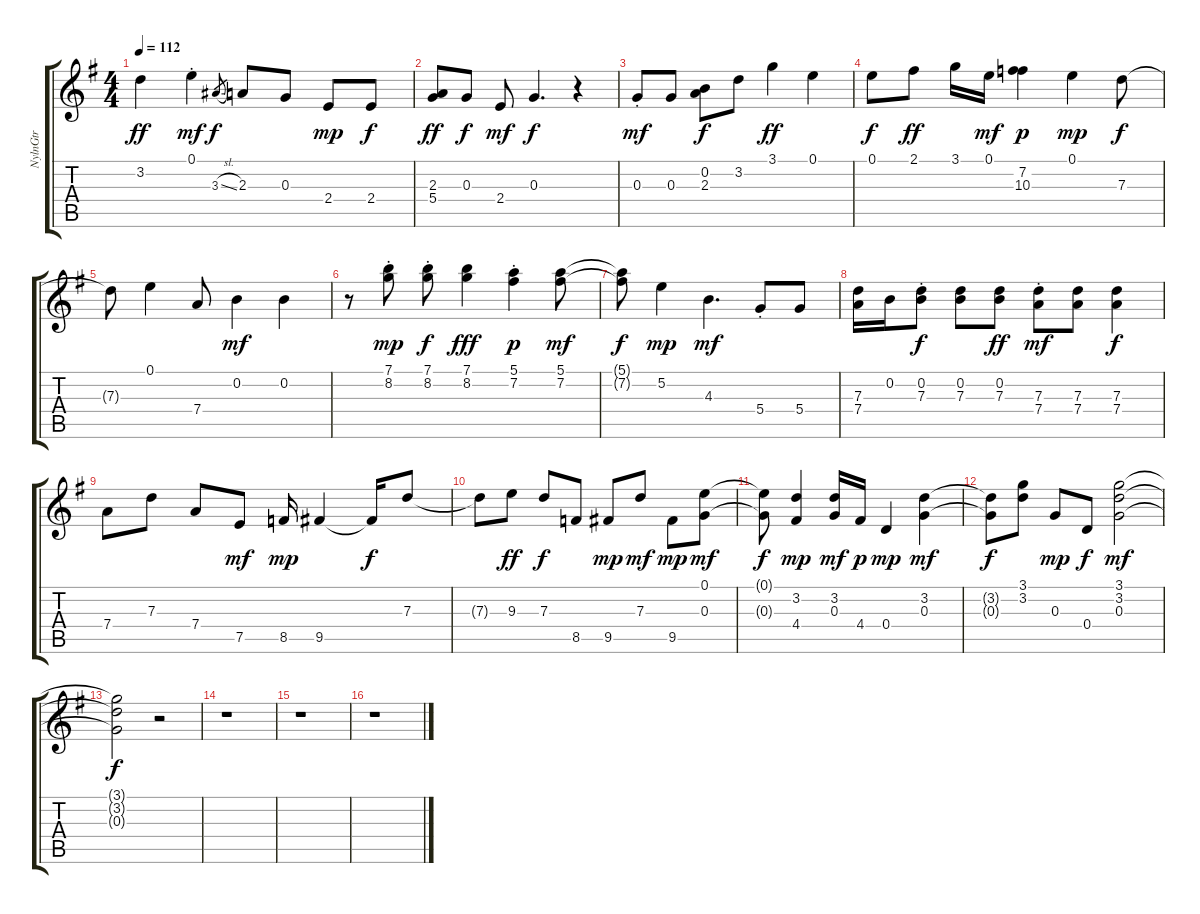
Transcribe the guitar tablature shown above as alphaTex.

\track ("NylnGtr" "NylnGtr") {instrument acousticguitarnylon}
\staff {score tabs}
\tuning (E4 B3 G3 D3 A2 E2) {hide}
\ts (4 4)
\tempo 112
\clef g2
\ks g
3.2.4{dy ff} 0.1{st}.4{dy mf} 3.3{sl}.8{gr dy f} 2.3.8 0.3.8 2.4.8{dy mp} 2.4.8{dy f} |
(2.3 5.4).8{dy ff} 0.3.8{dy f} 2.4.8{dy mf} 0.3.4{d dy f} r.4 |
0.3{st}.8{dy mf} 0.3.8 (0.2 2.3).8{dy f} 3.2.8 3.1.4{dy ff} 0.1.4 |
0.1.8{dy f} 2.1.8{dy ff} 3.1.16 0.1.16{dy mf} (7.2 10.3).4{dy p} 0.1.4{dy mp} 7.3.8{dy f} |
7.3{t}.8 0.1.4 7.4.8 0.2.4{dy mf} 0.2.4 |
r.8 (7.1{st} 8.2{st}).8{dy mp} (7.1{st} 8.2{st}).8{dy f} (7.1 8.2).4{dy fff} (5.1{st} 7.2{st}).4{dy p} (5.1 7.2).8{dy mf} |
(5.1{t} 7.2{t}).8{dy f} 5.2.4{dy mp} 4.3.4{d dy mf} 5.4{st}.8 5.4.8 |
(7.3 7.4).16 0.2.16 (0.2{st} 7.3{st}).8{dy f} (0.2 7.3).8 (0.2 7.3).8{dy ff} (7.3{st} 7.4{st}).8{dy mf} (7.3 7.4).8 (7.3 7.4).4{dy f} |
7.4.8 7.3.8 7.4.8 7.5.8{dy mf} 8.5.16{dy mp} 9.5.4 9.5{t}.16{dy f} 7.3.8 |
7.3{t}.8 9.3.8{dy ff} 7.3.8{dy f} 8.5.8 9.5.8{dy mp} 7.3.8{dy mf} 9.5.8{dy mp} (0.1 0.3).8{dy mf} |
(0.1{t} 0.3{t}).8{dy f} (3.2 4.4).4{dy mp} (3.2 0.3).16{dy mf} 4.4.16{dy p} 0.4.4{dy mp} (3.2 0.3).4{dy mf} |
(3.2{t} 0.3{t}).8{dy f} (3.1 3.2).8 0.3.8{dy mp} 0.4.8{dy f} (3.1 3.2 0.3).2{dy mf} |
(3.1{t} 3.2{t} 0.3{t}).2{dy f} r.2 |
r.1 |
r.1 |
r.1
